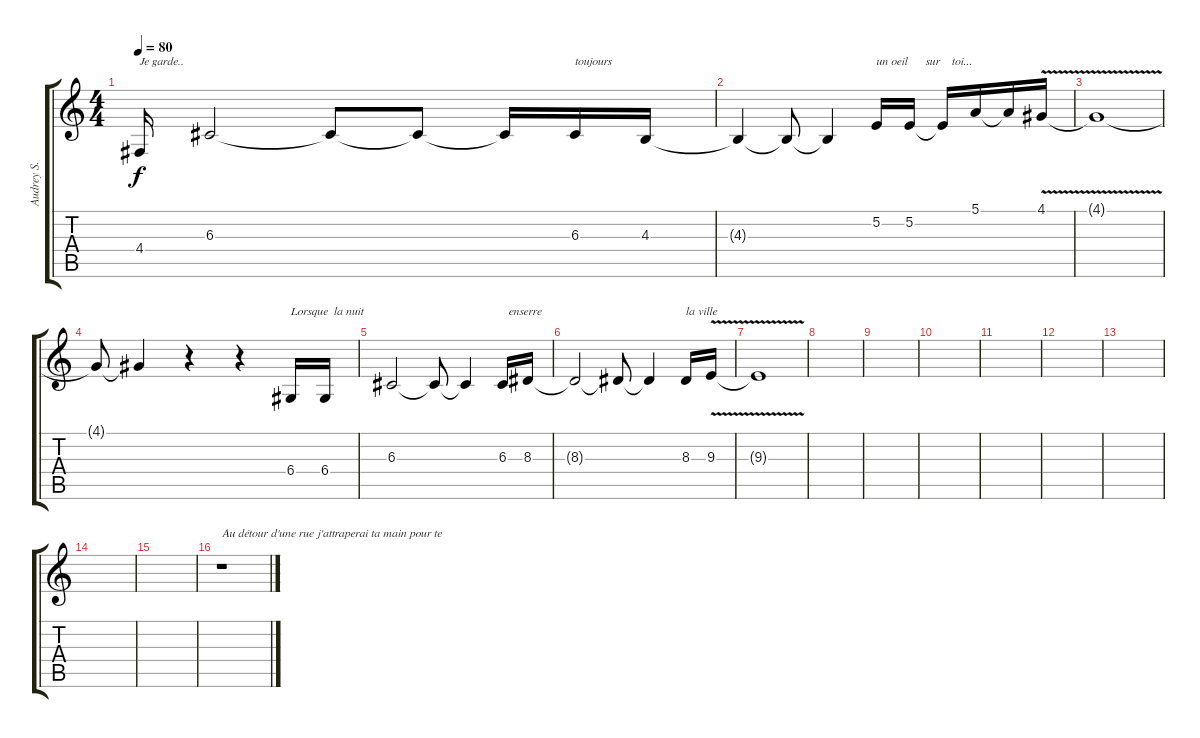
\track ("Audrey S." "Audrey S.") {instrument lead2sawtooth}
\staff {score tabs}
\tuning (E4 B3 G3 D3 A2 E2) {hide}
\ts (4 4)
\tempo 80
\clef g2
\ks c
4.4.16{txt "Je garde.." dy f} 6.3.2 6.3{t}.8 6.3{t}.8 6.3{t}.16 6.3.16{txt "toujours"} 4.3.16 |
4.3{t}.4 4.3{t}.8 4.3{t}.4 5.2.16{txt "un oeil      sur    toi..."} 5.2.16 5.2{t}.16 5.1.16 5.1{t}.16 4.1{v}.16 |
4.1{t}.1 |
4.1{t}.8 4.1{t}.4 r.4 r.4 6.4.16{txt "Lorsque  la nuit"} 6.4.16 |
6.3.2 6.3{t}.8 6.3{t}.4 6.3.16{txt "  enserre"} 8.3.16 |
8.3{t}.2 8.3{t}.8 8.3{t}.4 8.3.16{txt "la ville"} 9.3{v}.16 |
9.3{t}.1 |
|
|
|
|
|
|
|
|
r.1{txt "Au détour d'une rue j'attraperai ta main pour te"}
